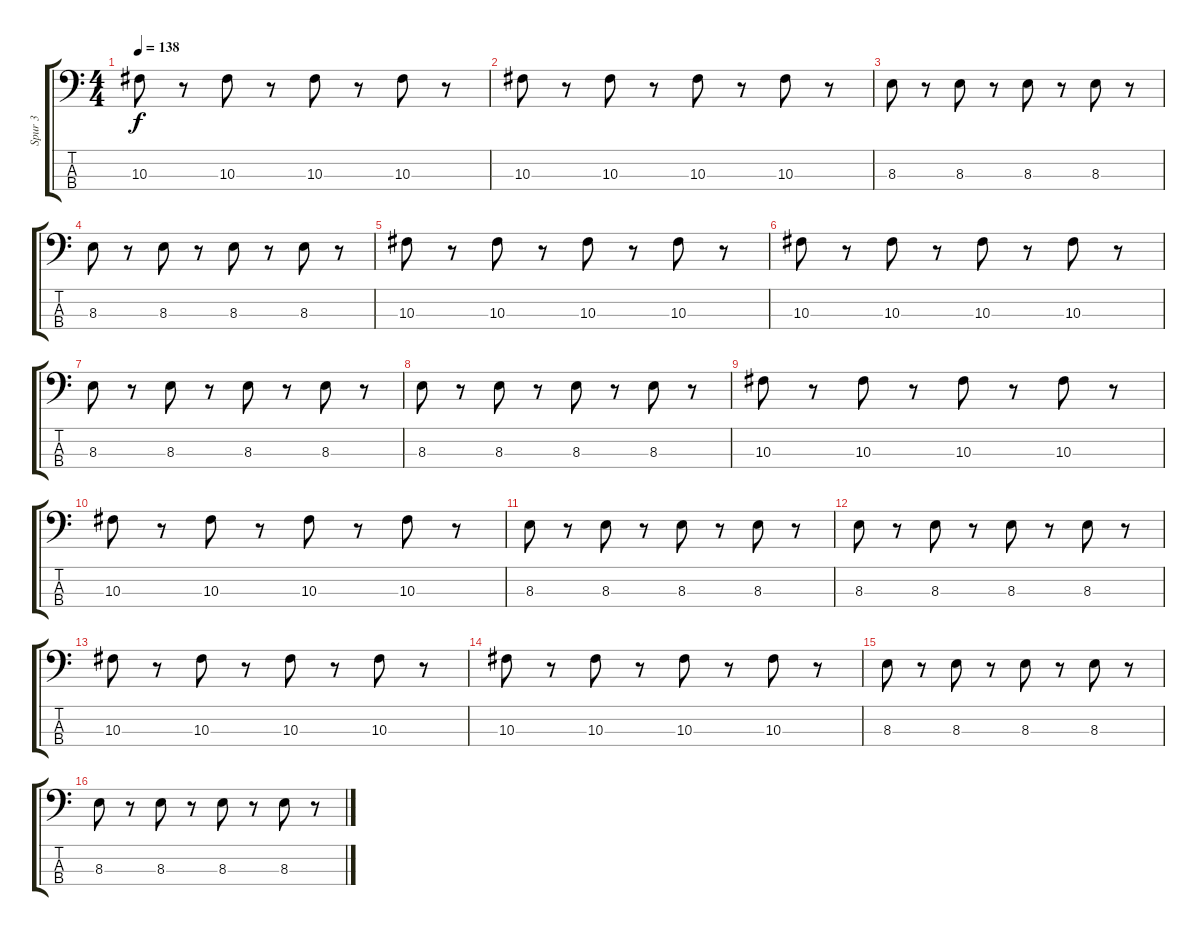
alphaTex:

\track ("Spur 3" "Spur 3") {instrument synthbass2}
\staff {score tabs}
\tuning (Gb2 Db2 Ab1 Db1) {hide}
\ts (4 4)
\tempo 138
\clef f4
\ks c
10.3.8{dy f} r.8 10.3.8 r.8 10.3.8 r.8 10.3.8 r.8 |
10.3.8 r.8 10.3.8 r.8 10.3.8 r.8 10.3.8 r.8 |
8.3.8 r.8 8.3.8 r.8 8.3.8 r.8 8.3.8 r.8 |
8.3.8 r.8 8.3.8 r.8 8.3.8 r.8 8.3.8 r.8 |
10.3.8 r.8 10.3.8 r.8 10.3.8 r.8 10.3.8 r.8 |
10.3.8 r.8 10.3.8 r.8 10.3.8 r.8 10.3.8 r.8 |
8.3.8 r.8 8.3.8 r.8 8.3.8 r.8 8.3.8 r.8 |
8.3.8 r.8 8.3.8 r.8 8.3.8 r.8 8.3.8 r.8 |
10.3.8 r.8 10.3.8 r.8 10.3.8 r.8 10.3.8 r.8 |
10.3.8 r.8 10.3.8 r.8 10.3.8 r.8 10.3.8 r.8 |
8.3.8 r.8 8.3.8 r.8 8.3.8 r.8 8.3.8 r.8 |
8.3.8 r.8 8.3.8 r.8 8.3.8 r.8 8.3.8 r.8 |
10.3.8 r.8 10.3.8 r.8 10.3.8 r.8 10.3.8 r.8 |
10.3.8 r.8 10.3.8 r.8 10.3.8 r.8 10.3.8 r.8 |
8.3.8 r.8 8.3.8 r.8 8.3.8 r.8 8.3.8 r.8 |
8.3.8 r.8 8.3.8 r.8 8.3.8 r.8 8.3.8 r.8
